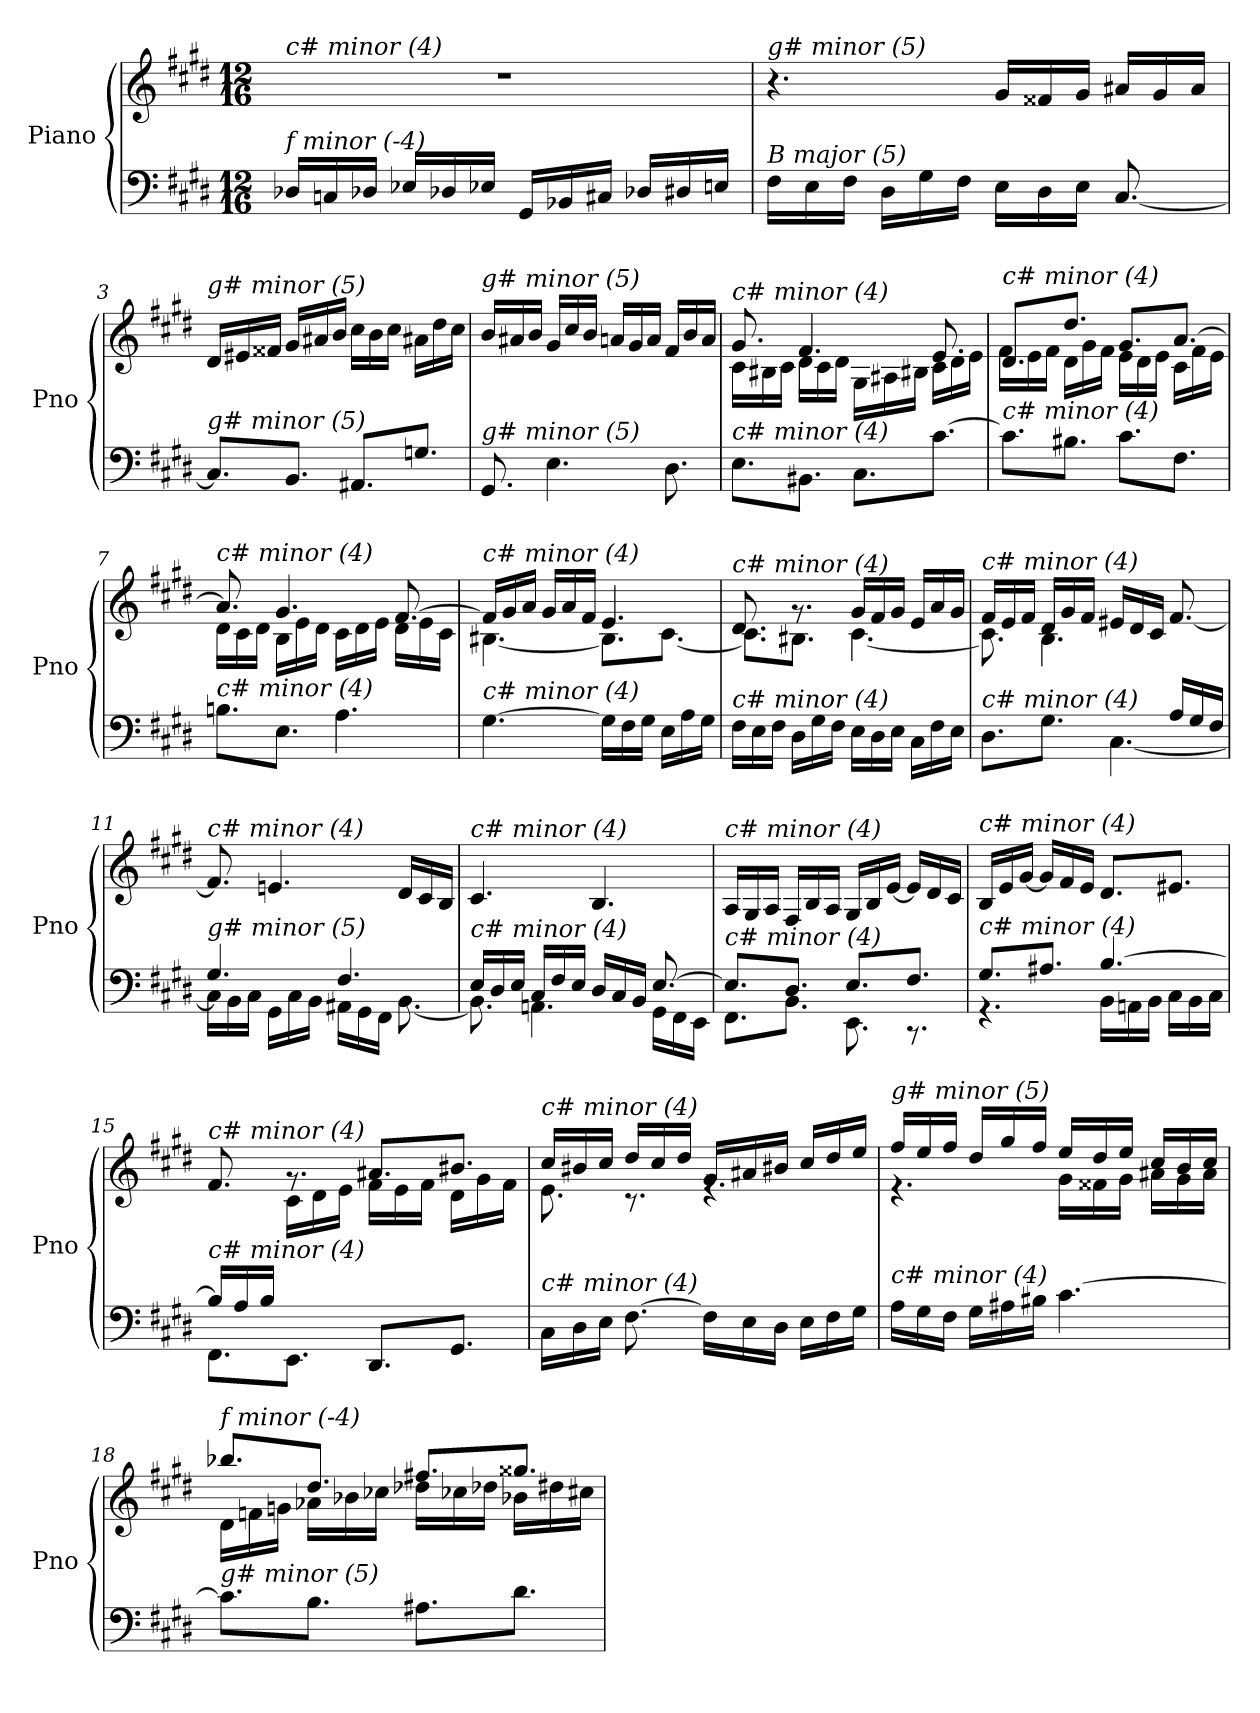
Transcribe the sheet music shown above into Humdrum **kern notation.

**kern	**kern
*part1	*part1
*staff2	*staff1
*I"Piano	*
*I'Pno	*
*clefF4	*clefG2
*k[f#c#g#d#]	*k[f#c#g#d#]
*M12/16	*M12/16
=1	=1
!	!LO:TX:i:t=c# minor (4)
!LO:TX:i:t=f minor (-4)	!
16D-Xi/LL	2.r
16Cni/	.
16D-Xi/JJ	.
16E-Xi/LL	.
16D-Xi/	.
16E-Xi/JJ	.
16GG#/LL	.
16BB-Xi/	.
16C#Xi/JJ	.
16D-Xi/LL	.
16D#/	.
16E/JJ	.
=2	=2
!	!LO:TX:i:t=g# minor (5)
!LO:TX:i:t=B major (5)	!
16F#\LL	4.r
16E\	.
16F#\JJ	.
16D#\LL	.
16G#\	.
16F#\JJ	.
16E\LL	16g#/LL
16D#\	16f##X/
16E\JJ	16g#/JJ
[8.C#/	16a#X/LL
.	16g#/
.	16a#/JJ
=3	=3
!	!LO:TX:i:t=g# minor (5)
!LO:TX:i:t=g# minor (5)	!
8.C#/L]	16d#/LL
.	16e#Xj/
.	16f##X/JJ
8.BB/J	16g#/LL
.	16a#X/
.	16b/JJ
8.AA#X/L	16cc#\LL
.	16b\
.	16cc#\JJ
8.Gni/J	16a#X\LL
.	16dd#\
.	16cc#\JJ
!!LO:LB:g=z
=4	=4
!	!LO:TX:i:t=g# minor (5)
!LO:TX:i:t=g# minor (5)	!
8.GG#/	16b/LL
.	16a#X/
.	16b/JJ
4.E\	16g#/LL
.	16cc#/
.	16b/JJ
.	16an/LL
.	16g#/
.	16a/JJ
8.D#\	16f#/LL
.	16b/
.	16a/JJ
=5	=5
*	*^
!	!LO:TX:i:t=c# minor (4)	!
!LO:TX:i:t=c# minor (4)	!	!
8.E\L	8.g#/	16c#\LL
.	.	16B#X\
.	.	16c#\JJ
8.BB#X\J	4.f#/	16d#\LL
.	.	16c#\
.	.	16d#\JJ
8.C#\L	.	16G#\LL
.	.	16A#X\
.	.	16B#X\JJ
[8.c#\J	8.e/	16c#\LL
.	.	16d#\
.	.	16e\JJ
=6	=6	=6
!	!LO:TX:i:t=c# minor (4)	!
!LO:TX:i:t=c# minor (4)	!	!
8.c#\L]	8.d#/L	16f#\LL
.	.	16e\
.	.	16f#\JJ
8.B#X\J	8.dd#/J	16d#\LL
.	.	16g#\
.	.	16f#\JJ
8.c#\L	8.g#/L	16e\LL
.	.	16d#\
.	.	16e\JJ
8.F#\J	[8.a/J	16c#\LL
.	.	16f#\
.	.	16e\JJ
!!LO:LB:g=z	!!
=7	=7	=7
!	!LO:TX:i:t=c# minor (4)	!
!LO:TX:i:t=c# minor (4)	!	!
8.Bn\L	8.a/]	16d#\LL
.	.	16c#\
.	.	16d#\JJ
8.E\J	4.g#/	16B\LL
.	.	16e\
.	.	16d#\JJ
4.A\	.	16c#\LL
.	.	16d#\
.	.	16e\JJ
.	[8.f#/	16d#\LL
.	.	16e\
.	.	16c#\JJ
=8	=8	=8
!	!LO:TX:i:t=c# minor (4)	!
!LO:TX:i:t=c# minor (4)	!	!
[4.G#\	16f#/LL]	[4.B#X\
.	16g#/	.
.	16a/JJ	.
.	16g#/LL	.
.	16a/	.
.	16f#/JJ	.
16G#\LL]	4.e/	8.B#\L]
16F#\	.	.
16G#\JJ	.	.
16E\LL	.	[8.c#\J
16A\	.	.
16G#\JJ	.	.
=9	=9	=9
!	!LO:TX:i:t=c# minor (4)	!
!LO:TX:i:t=c# minor (4)	!	!
16F#\LL	8.d#/	8.c#\L]
16E\	.	.
16F#\JJ	.	.
16D#\LL	8.rg	8.B#X\J
16G#\	.	.
16F#\JJ	.	.
16E\LL	16g#/LL	[4.c#\
16D#\	16f#/	.
16E\JJ	16g#/JJ	.
16C#\LL	16e/LL	.
16F#\	16a/	.
16E\JJ	16g#/JJ	.
!!LO:LB:g=z	!!
=10	=10	=10
*^	*	*
!	!	!LO:TX:i:t=c# minor (4)	!
!LO:TX:i:t=c# minor (4)	!	!	!
2ryy	8.D#\L	16f#/LL	8.c#\]
.	.	16e/	.
.	.	16f#/JJ	.
.	8.G#\J	16d#/LL	4.B\
.	.	16g#/	.
.	.	16f#/JJ	.
.	[4.C#\	16e#Xj/LL	.
.	.	16d#/	.
16ryy	.	16c#/JJ	.
16A/LL	.	[8.f#/	8.ryy
16G#/	.	.	.
16F#/JJ	.	.	.
*	*	*v	*v
=11	=11	=11
!	!	!LO:TX:i:t=c# minor (4)
!LO:TX:i:t=g# minor (5)	!	!
16C#\LL]	4.G#/	8.f#/]
16BB\	.	.
16C#\JJ	.	.
16GG#\LL	.	4.en/
16C#\	.	.
16BB\JJ	.	.
4.F#/	16AA#X\LL	.
.	16GG#\	.
.	16FF#\JJ	.
.	[8.BB\	16d#/LL
.	.	16c#/
.	.	16B/JJ
=12	=12	=12
!	!	!LO:TX:i:t=c# minor (4)
!LO:TX:i:t=c# minor (4)	!	!
16E/LL	8.BB\]	4.c#/
16D#/	.	.
16E/JJ	.	.
16C#/LL	4.AAn\	.
16F#/	.	.
16E/JJ	.	.
16D#/LL	.	4.B/
16C#/	.	.
16BB/JJ	.	.
[8.E/	16GG#\LL	.
.	16FF#\	.
.	16EE\JJ	.
!!LO:LB:g=z
=13	=13	=13
!	!	!LO:TX:i:t=c# minor (4)
!LO:TX:i:t=c# minor (4)	!	!
8.E/L]	8.FF#\L	16A/LL
.	.	16G#/
.	.	16A/JJ
8.D#/J	8.BB\J	16F#/LL
.	.	16B/
.	.	16A/JJ
8.E/L	8.EE\	16G#/LL
.	.	16B/
.	.	[16e/JJ
8.F#/J	8.r	16e/LL]
.	.	16d#/
.	.	16c#/JJ
=14	=14	=14
!	!	!LO:TX:i:t=c# minor (4)
!LO:TX:i:t=c# minor (4)	!	!
8.G#/L	4.r	16B/LL
.	.	16e/
.	.	[16g#/JJ
8.A#X/J	.	16g#/LL]
.	.	16f#/
.	.	16e/JJ
[4.B/	16BB\LL	8.d#/L
.	16AAn\	.
.	16BB\JJ	.
.	16C#\LL	8.e#Xj/J
.	16BB\	.
.	16C#\JJ	.
=15	=15	=15
*	*^	*^
*	*	*	*	*^
*	*	*	*	*	*^
!	!	!	!LO:TX:i:t=c# minor (4)	!	!	!
!LO:TX:i:t=c# minor (4)	!	!	!	!	!	!
4.ryy	16B/LL]	8.FF#\L	8.f#/	4.ryy	8.ryy	4.ryy
.	16A/	.	.	.	.	.
.	16B/JJ	.	.	.	.	.
.	8.ryy	8.EE\J	8.rg	.	16c#\LL	.
.	.	.	.	.	16d#\	.
.	.	.	.	.	16e\JJ	.
4.ryy	8.DD#/L	4.ryy	8.a#X/L	16f#\LL	4.ryy	4.ryy
.	.	.	.	16e\	.	.
.	.	.	.	16f#\JJ	.	.
.	8.GG#/J	.	8.b#X/J	16d#\LL	.	.
.	.	.	.	16g#\	.	.
.	.	.	.	16f#\JJ	.	.
*v	*v	*v	*	*	*	*
*	*	*v	*v	*v
!!LO:PB:g=z
=16	=16	=16
!	!LO:TX:i:t=c# minor (4)	!
!LO:TX:i:t=c# minor (4)	!	!
16C#\LL	16cc#/LL	8.e\
16D#\	16b#X/	.
16E\JJ	16cc#/JJ	.
[8.F#\	16dd#/LL	8.r
.	16cc#/	.
.	16dd#/JJ	.
16F#\LL]	16g#/LL	4.re
16E\	16a#X/	.
16D#\JJ	16b#X/JJ	.
16E\LL	16cc#/LL	.
16F#\	16dd#/	.
16G#\JJ	16ee/JJ	.
=17	=17	=17
!	!LO:TX:i:t=g# minor (5)	!
!LO:TX:i:t=c# minor (4)	!	!
16A\LL	16ff#/LL	4.r
16G#\	16ee/	.
16F#\JJ	16ff#/JJ	.
16G#\LL	16dd#/LL	.
16A#X\	16gg#/	.
16B#X\JJ	16ff#/JJ	.
[4.c#\	16ee/LL	16g#\LL
.	16dd#/	16f##X\
.	16ee/JJ	16g#\JJ
.	16cc#/LL	16a#X\LL
.	16b/	16g#\
.	16cc#/JJ	16a#\JJ
=18	=18	=18
!	!LO:TX:i:t=f minor (-4)	!
!LO:TX:i:t=g# minor (5)	!	!
8.c#\L]	8.bb-Xi/L	16d#\LL
.	.	16fni\
.	.	16gni\JJ
8.B\J	8.dd#/J	16a-Xi\LL
.	.	16b-Xi\
.	.	16cc-Xi\JJ
8.A#X\L	8.ff#Xi/L	16dd-Xi\LL
.	.	16cc-Xi\
.	.	16dd-Xi\JJ
8.d#\J	8.gg##Xi/J	16b-Xi\LL
.	.	16dd#\
.	.	16cc#\JJ
*	*v	*v
=	=
*-	*-
